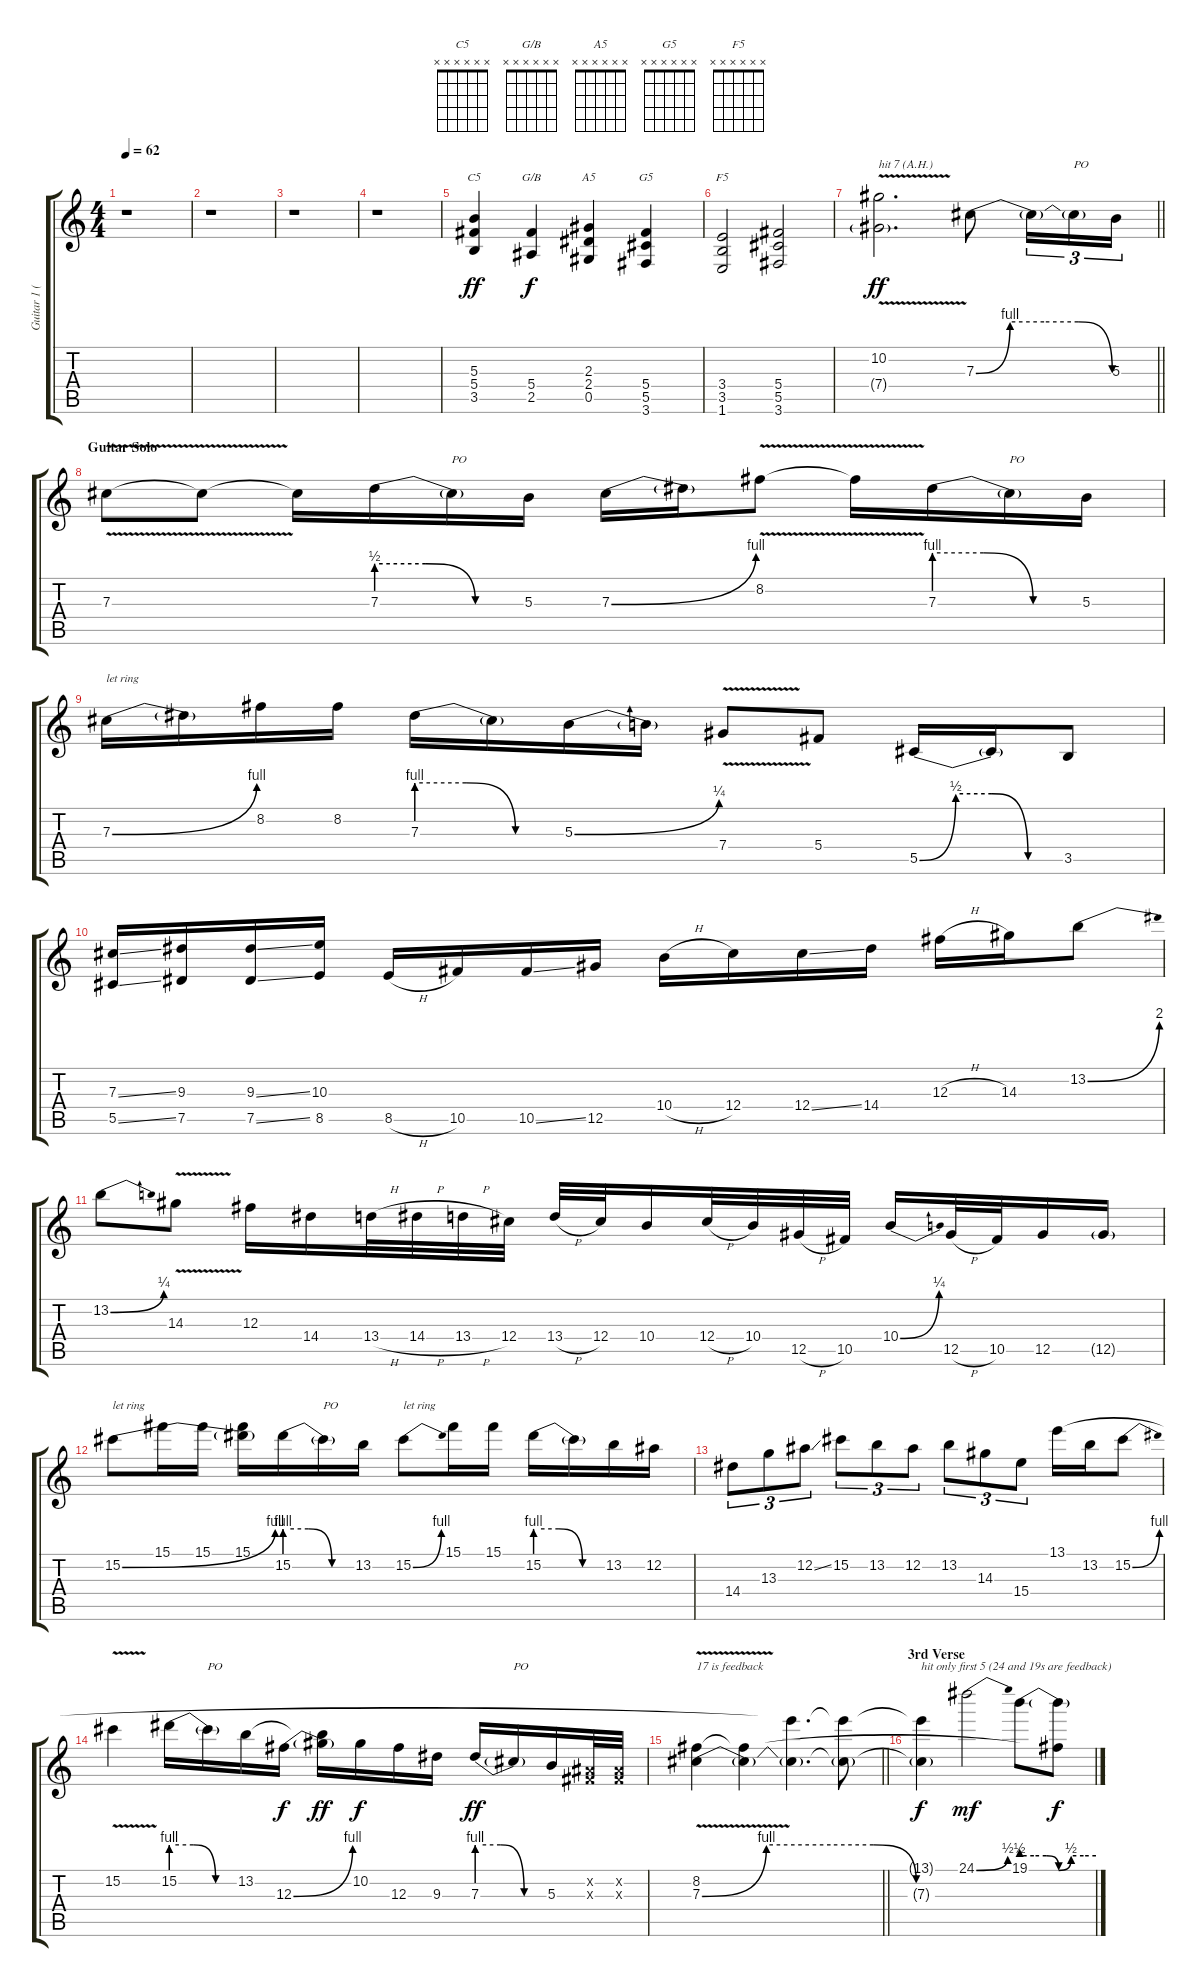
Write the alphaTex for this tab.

\track ("Guitar 1 (Slash)" "Guitar 1 (") {instrument overdrivenguitar}
\staff {score tabs}
\tuning (Eb4 Bb3 Gb3 Db3 Ab2 Eb2) {hide}
\chord ("C5" x x x x x x)
\chord ("G/B" x x x x x x)
\chord ("A5" x x x x x x)
\chord ("G5" x x x x x x)
\chord ("F5" x x x x x x)
\ts (4 4)
\tempo 62
\clef g2
\ks c
r.1{dy p} |
r.1 |
r.1 |
r.1 |
(5.3 5.4 3.5).4{ch "C5" dy ff instrument overdrivenguitar} (5.4 2.5).4{ch "G/B" dy f} (2.3 2.4 0.5).4{ch "A5"} (5.4 5.5 3.6).4{ch "G5"} |
(3.4 3.5 1.6).2{ch "F5"} (5.4 5.5 3.6).2 |
\barLineRight lightlight
(10.2{v} 7.4{v g}).2{d txt "hit 7 (A.H.)" dy ff} 7.3{be (custom 0 0 15 4 30 4 45 4 60 0)}.8 7.3{t}.16{tu (3 2)} 7.3{t}.16{tu (3 2) txt "PO"} 5.3.16{tu (3 2)} |
\section ("" "Guitar Solo")
7.3{v}.8 7.3{t}.8 7.3{t}.16 7.3{be (custom 0 2 20 2 40 0 60 0)}.16 7.3{t}.16{txt "PO"} 5.3.16 7.3{be (bend 0 0 60 4)}.16 7.3{t}.16 8.2{v}.8 8.2{t}.16 7.3{be (custom 0 4 20 4 40 0 60 0)}.16 7.3{t}.16{txt "PO"} 5.3.16 |
7.3{be (bend 0 0 60 4)}.16{txt "let ring"} 7.3{t}.16 8.2.16 8.2.16 7.3{be (custom 0 4 20 4 40 0 60 0)}.16 7.3{t}.16 5.3{be (bend 0 0 60 1)}.16 5.3{t}.16 7.4{v}.8 5.4.8 5.5{be (custom 0 0 15 2 30 2 45 0 60 0)}.16 5.5{t}.16 3.5.8 |
(7.3{ss} 5.5{ss}).16 (9.3 7.5).16 (9.3{ss} 7.5{ss}).16 (10.3 8.5).16 8.5{h}.16 10.5.16 10.5{ss}.16 12.5.16 10.4{h}.16 12.4.16 12.4{ss}.16 14.4.16 12.3{h}.16 14.3.16 13.2{be (bend 0 0 60 8)}.8 |
13.2{be (bend 0 0 60 1)}.8 14.3{v}.8 12.3.16 14.4.16 13.4{h}.32 14.4{h}.32 13.4{h}.32 12.4.32 13.4{h}.32 12.4.32 10.4.16 12.4{h}.32 10.4.32 12.5{h}.32 10.5.32 10.4{be (bend 0 0 60 1)}.16 12.5{h}.32 10.5.32 12.5.16 12.5{g}.16 |
15.2{be (bend 0 0 60 4)}.8{txt "let ring"} 15.1.16 15.1.16 (15.1 15.2{t}).16 15.2{be (custom 0 4 20 4 40 0 60 0)}.16 15.2{t}.16{txt "PO"} 13.2.16 15.2{be (bend 0 0 60 4)}.8{txt "let ring"} 15.1.16 15.1.16 15.2{be (custom 0 4 20 4 40 0 60 0)}.16 15.2{t}.16 13.2.16 12.2.16 |
14.4.8{tu (3 2)} 13.3.8{tu (3 2)} 12.2{ss}.8{tu (3 2)} 15.2.8{tu (3 2)} 13.2.8{tu (3 2)} 12.2.8{tu (3 2)} 13.2.8{tu (3 2)} 14.3.8{tu (3 2)} 15.4.8{tu (3 2)} 13.1.16 13.2.16 15.2{be (bend 0 0 60 4)}.8 |
15.2{v}.4 15.2{be (custom 0 4 20 4 40 0 60 0)}.16 15.2{t}.16{txt "PO"} 13.2.16 12.3{be (bend 0 0 60 4)}.16{dy f} (13.2{t} 12.3{t}).16{dy ff} 10.2.16{dy f} 12.3.16 9.3.16 7.3{be (custom 0 4 20 4 40 0 60 0)}.16{dy ff} 7.3{t}.16{txt "PO"} 5.3.16 (0.2{x} 0.3{x}).32 (0.2{x} 0.3{x}).32 |
\barLineRight lightlight
(8.2{v} 7.3{be (custom 0 0 15 4 30 4 40 4 50 0 60 0) v}).4{txt "17 is feedback"} (8.2{t} 7.3{t}).4 (13.1{t} 7.3{t}).4{d} (13.1{t} 7.3{t}).8 |
\section ("" "3rd Verse")
(13.1{t} 7.3{t}).4{txt "hit only first 5 (24 and 19s are feedback)" dy f} 24.1{be (bend 0 0 60 2)}.2{dy mf} 19.1{be (custom 0 2 10 2 20 2 30 0 40 2 50 2 60 2)}.8 (19.1{t} 8.2{t}).8{dy f}
